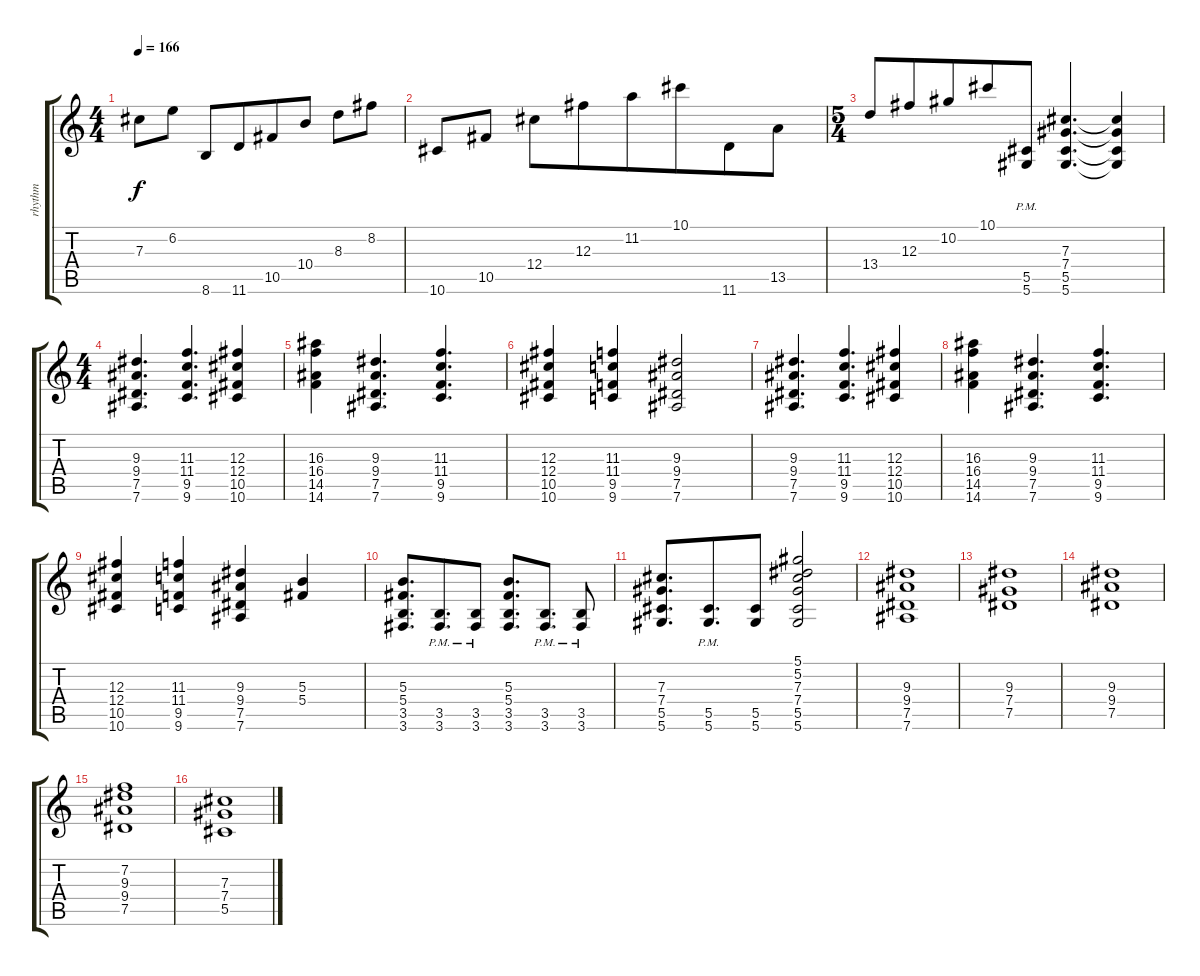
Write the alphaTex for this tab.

\track ("rhythm" "rhythm") {instrument distortionguitar}
\staff {score tabs}
\tuning (Eb4 Bb3 Gb3 Db3 Ab2 Eb2) {hide}
\ts (4 4)
\tempo 166
\clef g2
\ks c
7.3.8{dy f beam merge} 6.2.8 8.6.8 11.6.8{beam merge} 10.5.8{beam merge} 10.4.8 8.3.8{beam merge} 8.2.8 |
10.6.8{beam merge} 10.5.8 12.4.8 12.3.8{beam merge} 11.2.8 10.1.8{beam merge} 11.6.8 13.5.8 |
\ts (5 4)
13.4.8 12.3.8{beam merge} 10.2.8 10.1.8{beam merge} (5.5{pm} 5.6{pm}).8{beam merge} (7.3 7.4 5.5 5.6).4{d} (7.3{t} 7.4{t} 5.5{t} 5.6{t}).4 |
\ts (4 4)
(9.3 9.4 7.5 7.6).4{d beam merge} (11.3 11.4 9.5 9.6).4{d} (12.3 12.4 10.5 10.6).4 |
(16.3 16.4 14.5 14.6).4 (9.3 9.4 7.5 7.6).4{d} (11.3 11.4 9.5 9.6).4{d} |
(12.3 12.4 10.5 10.6).4{beam merge} (11.3 11.4 9.5 9.6).4 (9.3 9.4 7.5 7.6).2 |
(9.3 9.4 7.5 7.6).4{d beam merge} (11.3 11.4 9.5 9.6).4{d} (12.3 12.4 10.5 10.6).4 |
(16.3 16.4 14.5 14.6).4 (9.3 9.4 7.5 7.6).4{d} (11.3 11.4 9.5 9.6).4{d} |
(12.3 12.4 10.5 10.6).4{beam merge} (11.3 11.4 9.5 9.6).4 (9.3 9.4 7.5 7.6).4 (5.3 5.4).4 |
(5.3 5.4 3.5 3.6).8{d beam merge} (3.5{pm} 3.6{pm}).8{d beam merge} (3.5{pm} 3.6{pm}).8 (5.3 5.4 3.5 3.6).8{d} (3.5{pm} 3.6{pm}).8{d} (3.5{pm} 3.6{pm}).8 |
(7.3 7.4 5.5 5.6).8{d beam merge} (5.5{pm} 5.6{pm}).8{d beam merge} (5.5 5.6).8{beam merge} (5.1 5.2 7.3 7.4 5.5 5.6).2 |
(9.3 9.4 7.5 7.6).1 |
(9.3 7.4 7.5).1 |
(9.3 9.4 7.5).1 |
(7.2 9.3 9.4 7.5).1 |
(7.3 7.4 5.5).1
